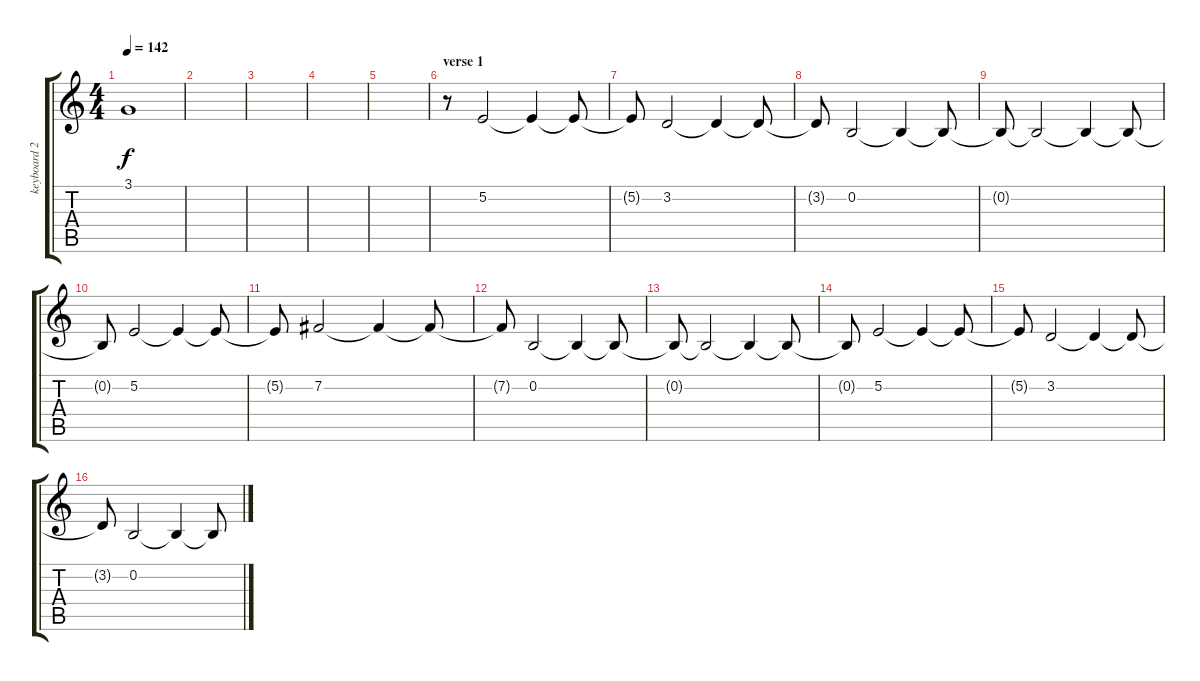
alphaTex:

\track ("keyboard 2" "keyboard 2") {instrument synthstrings2}
\staff {score tabs}
\tuning (E4 B3 G3 D3 A2 E2) {hide}
\ts (4 4)
\tempo 142
\clef g2
\ks c
3.1{t}.1{dy f} |
|
|
|
|
\section ("" "verse 1")
r.8{volume 10} 5.2.2 5.2{t}.4 5.2{t}.8 |
5.2{t}.8 3.2.2 3.2{t}.4 3.2{t}.8 |
3.2{t}.8 0.2.2 0.2{t}.4 0.2{t}.8 |
0.2{t}.8 0.2{t}.2 0.2{t}.4 0.2{t}.8 |
0.2{t}.8 5.2.2 5.2{t}.4 5.2{t}.8 |
5.2{t}.8 7.2.2 7.2{t}.4 7.2{t}.8 |
7.2{t}.8 0.2.2 0.2{t}.4 0.2{t}.8 |
0.2{t}.8 0.2{t}.2 0.2{t}.4 0.2{t}.8 |
0.2{t}.8 5.2.2 5.2{t}.4 5.2{t}.8 |
5.2{t}.8 3.2.2 3.2{t}.4 3.2{t}.8 |
3.2{t}.8 0.2.2 0.2{t}.4 0.2{t}.8
